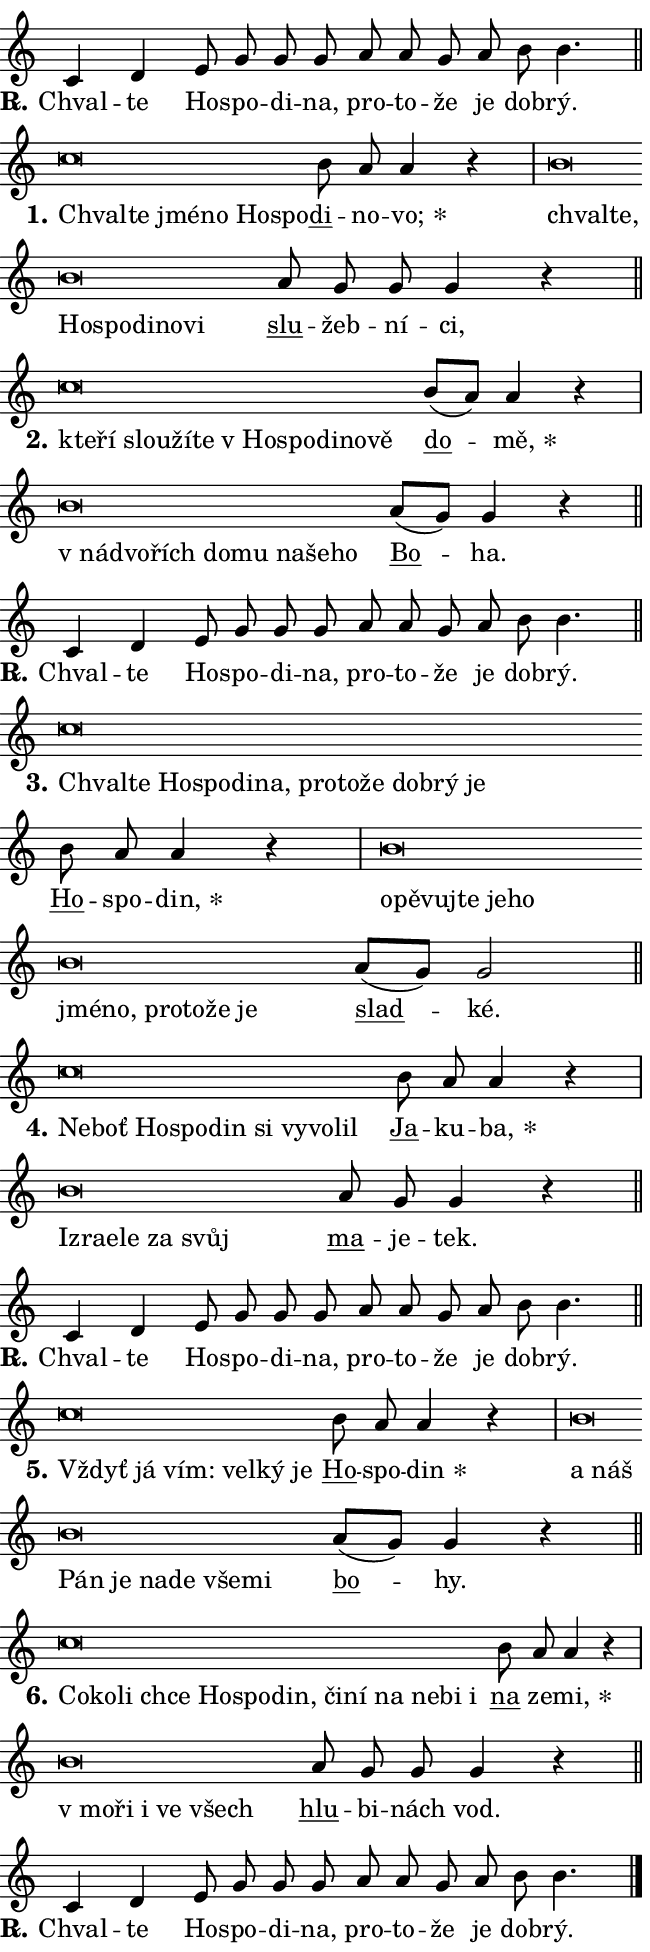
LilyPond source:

\version "2.24.0"
\header { tagline = "" }
\paper {
  indent = 0\cm
  top-margin = 0\cm
  right-margin = 0.13\cm % to fit lyric hyphens
  bottom-margin = 0\cm
  left-margin = 0\cm
  paper-width = 11\cm
  page-breaking = #ly:one-page-breaking
  system-system-spacing.basic-distance = #11
  score-system-spacing.basic-distance = #11
  ragged-last = ##f
}


%% Author: Thomas Morley
%% https://lists.gnu.org/archive/html/lilypond-user/2020-05/msg00002.html
#(define (line-position grob)
"Returns position of @var[grob} in current system:
   @code{'start}, if at first time-step
   @code{'end}, if at last time-step
   @code{'middle} otherwise
"
  (let* ((col (ly:item-get-column grob))
         (ln (ly:grob-object col 'left-neighbor))
         (rn (ly:grob-object col 'right-neighbor))
         (col-to-check-left (if (ly:grob? ln) ln col))
         (col-to-check-right (if (ly:grob? rn) rn col))
         (break-dir-left
           (and
             (ly:grob-property col-to-check-left 'non-musical #f)
             (ly:item-break-dir col-to-check-left)))
         (break-dir-right
           (and
             (ly:grob-property col-to-check-right 'non-musical #f)
             (ly:item-break-dir col-to-check-right))))
        (cond ((eqv? 1 break-dir-left) 'start)
              ((eqv? -1 break-dir-right) 'end)
              (else 'middle))))

#(define (tranparent-at-line-position vctor)
  (lambda (grob)
  "Relying on @code{line-position} select the relevant enry from @var{vctor}.
Used to determine transparency,"
    (case (line-position grob)
      ((end) (not (vector-ref vctor 0)))
      ((middle) (not (vector-ref vctor 1)))
      ((start) (not (vector-ref vctor 2))))))

noteHeadBreakVisibility =
#(define-music-function (break-visibility)(vector?)
"Makes @code{NoteHead}s transparent relying on @var{break-visibility}"
#{
  \override NoteHead.transparent =
    #(tranparent-at-line-position break-visibility)
#})

#(define delete-ledgers-for-transparent-note-heads
  (lambda (grob)
    "Reads whether a @code{NoteHead} is transparent.
If so this @code{NoteHead} is removed from @code{'note-heads} from
@var{grob}, which is supposed to be @code{LedgerLineSpanner}.
As a result ledgers are not printed for this @code{NoteHead}"
    (let* ((nhds-array (ly:grob-object grob 'note-heads))
           (nhds-list
             (if (ly:grob-array? nhds-array)
                 (ly:grob-array->list nhds-array)
                 '()))
           ;; Relies on the transparent-property being done before
           ;; Staff.LedgerLineSpanner.after-line-breaking is executed.
           ;; This is fragile ...
           (to-keep
             (remove
               (lambda (nhd)
                 (ly:grob-property nhd 'transparent #f))
               nhds-list)))
      ;; TODO find a better method to iterate over grob-arrays, similiar
      ;; to filter/remove etc for lists
      ;; For now rebuilt from scratch
      (set! (ly:grob-object grob 'note-heads)  '())
      (for-each
        (lambda (nhd)
          (ly:pointer-group-interface::add-grob grob 'note-heads nhd))
        to-keep))))

squashNotes = {
  \override NoteHead.X-extent = #'(-0.2 . 0.2)
  \override NoteHead.Y-extent = #'(-0.75 . 0)
  \override NoteHead.stencil =
    #(lambda (grob)
       (let ((pos (ly:grob-property grob 'staff-position)))
         (begin
           (if (< pos -7) (display "ERROR: Lower brevis then expected\n") (display ""))
           (if (<= pos -6) ly:text-interface::print ly:note-head::print))))
}
unSquashNotes = {
  \revert NoteHead.X-extent
  \revert NoteHead.Y-extent
  \revert NoteHead.stencil
}

hideNotes = \noteHeadBreakVisibility #begin-of-line-visible
unHideNotes = \noteHeadBreakVisibility #all-visible

% work-around for resetting accidentals
% https://lilypond.org/doc/v2.23/Documentation/notation/displaying-rhythms#unmetered-music
cadenzaMeasure = {
  \cadenzaOff
  \partial 1024 s1024
  \cadenzaOn
}

#(define-markup-command (accent layout props text) (markup?)
  "Underline accented syllable"
  (interpret-markup layout props
    #{\markup \override #'(offset . 4.3) \underline { #text }#}))

responsum = \markup \concat {
  "R" \hspace #-1.05 \path #0.1 #'((moveto 0 0.07) (lineto 0.9 0.8)) \hspace #0.05 "."
}

spaceSize = #0.6828661417322834 % exact space size for TeX Gyre Schola

\layout {
  \context {
    \Staff
    \remove "Time_signature_engraver"
    \override LedgerLineSpanner.after-line-breaking = #delete-ledgers-for-transparent-note-heads
  }
  \context {
    \Lyrics {
      \override LyricSpace.minimum-distance = \spaceSize
      \override LyricText.font-name = #"TeX Gyre Schola"
      \override LyricText.font-size = 1
      \override StanzaNumber.font-name = #"TeX Gyre Schola Bold"
      \override StanzaNumber.font-size = 1
    }
  }
  \context {
    \Score 
    \override NoteHead.text =
      #(lambda (grob) 
        (let ((pos (ly:grob-property grob 'staff-position)))
          #{\markup {
            \combine
              \halign #-0.55 \raise #(if (= pos -6) 0 0.5) \override #'(thickness . 2) \draw-line #'(3.2 . 0)
              \musicglyph "noteheads.sM1"
          }#}))
  }
}

% magnetic-lyrics.ily
%
%   written by
%     Jean Abou Samra <jean@abou-samra.fr>
%     Werner Lemberg <wl@gnu.org>
%
%   adapted by
%     Jiri Hon <jiri.hon@gmail.com>
%
% Version 2022-Apr-15

% https://www.mail-archive.com/lilypond-user@gnu.org/msg149350.html

#(define (Left_hyphen_pointer_engraver context)
   "Collect syllable-hyphen-syllable occurrences in lyrics and store
them in properties.  This engraver only looks to the left.  For
example, if the lyrics input is @code{foo -- bar}, it does the
following.

@itemize @bullet
@item
Set the @code{text} property of the @code{LyricHyphen} grob between
@q{foo} and @q{bar} to @code{foo}.

@item
Set the @code{left-hyphen} property of the @code{LyricText} grob with
text @q{foo} to the @code{LyricHyphen} grob between @q{foo} and
@q{bar}.
@end itemize

Use this auxiliary engraver in combination with the
@code{lyric-@/text::@/apply-@/magnetic-@/offset!} hook."
   (let ((hyphen #f)
         (text #f))
     (make-engraver
      (acknowledgers
       ((lyric-syllable-interface engraver grob source-engraver)
        (set! text grob)))
      (end-acknowledgers
       ((lyric-hyphen-interface engraver grob source-engraver)
        ;(when (not (grob::has-interface grob 'lyric-space-interface))
          (set! hyphen grob)));)
      ((stop-translation-timestep engraver)
       (when (and text hyphen)
         (ly:grob-set-object! text 'left-hyphen hyphen))
       (set! text #f)
       (set! hyphen #f)))))

#(define (lyric-text::apply-magnetic-offset! grob)
   "If the space between two syllables is less than the value in
property @code{LyricText@/.details@/.squash-threshold}, move the right
syllable to the left so that it gets concatenated with the left
syllable.

Use this function as a hook for
@code{LyricText@/.after-@/line-@/breaking} if the
@code{Left_@/hyphen_@/pointer_@/engraver} is active."
   (let ((hyphen (ly:grob-object grob 'left-hyphen #f)))
     (when hyphen
       (let ((left-text (ly:spanner-bound hyphen LEFT)))
         (when (grob::has-interface left-text 'lyric-syllable-interface)
           (let* ((common (ly:grob-common-refpoint grob left-text X))
                  (this-x-ext (ly:grob-extent grob common X))
                  (left-x-ext
                   (begin
                     ;; Trigger magnetism for left-text.
                     (ly:grob-property left-text 'after-line-breaking)
                     (ly:grob-extent left-text common X)))
                  ;; `delta` is the gap width between two syllables.
                  (delta (- (interval-start this-x-ext)
                            (interval-end left-x-ext)))
                  (details (ly:grob-property grob 'details))
                  (threshold (assoc-get 'squash-threshold details 0.2)))
             (when (< delta threshold)
               (let* (;; We have to manipulate the input text so that
                      ;; ligatures crossing syllable boundaries are not
                      ;; disabled.  For languages based on the Latin
                      ;; script this is essentially a beautification.
                      ;; However, for non-Western scripts it can be a
                      ;; necessity.
                      (lt (ly:grob-property left-text 'text))
                      (rt (ly:grob-property grob 'text))
                      (is-space (grob::has-interface hyphen 'lyric-space-interface))
                      (space (if is-space " " ""))
                      (extra-delta (if is-space spaceSize 0))
                      ;; Append new syllable.
                      (ltrt-space (if (and (string? lt) (string? rt))
                                (string-append lt space rt)
                                (make-concat-markup (list lt space rt))))
                      ;; Right-align `ltrt` to the right side.
                      (ltrt-space-markup (grob-interpret-markup
                               grob
                               (make-translate-markup
                                (cons (interval-length this-x-ext) 0)
                                (make-right-align-markup ltrt-space)))))
                 (begin
                   ;; Don't print `left-text`.
                   (ly:grob-set-property! left-text 'stencil #f)
                   ;; Set text and stencil (which holds all collected
                   ;; syllables so far) and shift it to the left.
                   (ly:grob-set-property! grob 'text ltrt-space)
                   (ly:grob-set-property! grob 'stencil ltrt-space-markup)
                   (ly:grob-translate-axis! grob (- (- delta extra-delta)) X))))))))))


#(define (lyric-hyphen::displace-bounds-first grob)
   ;; Make very sure this callback isn't triggered too early.
   (let ((left (ly:spanner-bound grob LEFT))
         (right (ly:spanner-bound grob RIGHT)))
     (ly:grob-property left 'after-line-breaking)
     (ly:grob-property right 'after-line-breaking)
     (ly:lyric-hyphen::print grob)))

squashThreshold = #0.4

\layout {
  \context {
    \Lyrics
    \consists #Left_hyphen_pointer_engraver
    \override LyricText.after-line-breaking =
      #lyric-text::apply-magnetic-offset!
    \override LyricHyphen.stencil = #lyric-hyphen::displace-bounds-first
    \override LyricText.details.squash-threshold = \squashThreshold
    \override LyricHyphen.minimum-distance = 0
    \override LyricHyphen.minimum-length = \squashThreshold
  }
}

squashText = \override LyricText.details.squash-threshold = 9999
unSquashText = \override LyricText.details.squash-threshold = \squashThreshold

leftText = \override LyricText.self-alignment-X = #LEFT
unLeftText = \revert LyricText.self-alignment-X

starOffset = #(lambda (grob) 
                (let ((x_offset (ly:self-alignment-interface::aligned-on-x-parent grob)))
                  (if (= x_offset 0) 0 (+ x_offset 1.2))))

star = #(define-music-function (syllable)(string?)
"Append star separator at the end of a syllable"
#{
  \once \override LyricText.X-offset = #starOffset
  \lyricmode { \markup {
    #syllable
    \override #'((font-name . "TeX Gyre Schola Bold")) \hspace #0.2 \lower #0.65 \larger "*"
  } }
#})

starAccent = #(define-music-function (syllable)(string?)
"Append star separator at the end of a syllable and make accent"
#{
  \once \override LyricText.X-offset = #starOffset
  \lyricmode { \markup {
    \accent #syllable
    \override #'((font-name . "TeX Gyre Schola Bold")) \hspace #0.2 \lower #0.65 \larger "*"
  } }
#})

breath = #(define-music-function (syllable)(string?)
"Append breathing indicator at the end of a syllable"
#{
  \lyricmode { \markup { #syllable "+" } }
#})

optionalBreath = #(define-music-function (syllable)(string?)
"Append optional breathing indicator at the end of a syllable"
#{
  \lyricmode { \markup { #syllable "(+)" } }
#})


\score {
    <<
        \new Voice = "melody" { \cadenzaOn \key c \major \relative { c'4 d e8 g g g \bar "" a a g a b b4. \cadenzaMeasure \bar "||" \break } }
        \new Lyrics \lyricsto "melody" { \lyricmode { \set stanza = \responsum
Chval -- te Ho -- spo -- di -- na, pro -- to -- že je dob -- rý. } }
    >>
    \layout {}
}

\score {
    <<
        \new Voice = "melody" { \cadenzaOn \key c \major \relative { \squashNotes c''\breve*1/16 \hideNotes \breve*1/16 \bar "" \breve*1/16 \bar "" \breve*1/16 \bar "" \breve*1/16 \breve*1/16 \bar "" \unHideNotes \unSquashNotes \bar "" b8 a a4 r \cadenzaMeasure \bar "|" \squashNotes b\breve*1/16 \hideNotes \breve*1/16 \bar "" \breve*1/16 \bar "" \breve*1/16 \bar "" \breve*1/16 \bar "" \breve*1/16 \breve*1/16 \bar "" \unHideNotes \unSquashNotes \bar "" a8 g g g4 r \cadenzaMeasure \bar "||" \break } }
        \new Lyrics \lyricsto "melody" { \lyricmode { \set stanza = "1."
\leftText Chval -- \squashText te jmé -- no Ho -- spo -- \unLeftText \unSquashText \markup \accent di -- no -- \star vo; \leftText chval -- \squashText te, Ho -- spo -- di -- no -- vi \unLeftText \unSquashText \markup \accent slu -- žeb -- ní -- ci, } }
    >>
    \layout {}
}

\score {
    <<
        \new Voice = "melody" { \cadenzaOn \key c \major \relative { \squashNotes c''\breve*1/16 \hideNotes \breve*1/16 \bar "" \breve*1/16 \bar "" \breve*1/16 \bar "" \breve*1/16 \bar "" \breve*1/16 \bar "" \breve*1/16 \bar "" \breve*1/16 \bar "" \breve*1/16 \breve*1/16 \bar "" \unHideNotes \unSquashNotes \bar "" b8[( a)] a4 r \cadenzaMeasure \bar "|" \squashNotes b\breve*1/16 \hideNotes \breve*1/16 \bar "" \breve*1/16 \bar "" \breve*1/16 \bar "" \breve*1/16 \bar "" \breve*1/16 \bar "" \breve*1/16 \breve*1/16 \bar "" \unHideNotes \unSquashNotes \bar "" a8[( g)] g4 r \cadenzaMeasure \bar "||" \break } }
        \new Lyrics \lyricsto "melody" { \lyricmode { \set stanza = "2."
\leftText kte -- \squashText ří slou -- ží -- te "v Ho" -- spo -- di -- no -- vě \unLeftText \unSquashText \markup \accent do -- \star mě, \leftText "v ná" -- \squashText dvo -- řích do -- mu na -- še -- ho \unLeftText \unSquashText \markup \accent Bo -- ha. } }
    >>
    \layout {}
}

\score {
    <<
        \new Voice = "melody" { \cadenzaOn \key c \major \relative { c'4 d e8 g g g \bar "" a a g a b b4. \cadenzaMeasure \bar "||" \break } }
        \new Lyrics \lyricsto "melody" { \lyricmode { \set stanza = \responsum
Chval -- te Ho -- spo -- di -- na, pro -- to -- že je dob -- rý. } }
    >>
    \layout {}
}

\score {
    <<
        \new Voice = "melody" { \cadenzaOn \key c \major \relative { \squashNotes c''\breve*1/16 \hideNotes \breve*1/16 \bar "" \breve*1/16 \bar "" \breve*1/16 \bar "" \breve*1/16 \bar "" \breve*1/16 \bar "" \breve*1/16 \bar "" \breve*1/16 \bar "" \breve*1/16 \bar "" \breve*1/16 \bar "" \breve*1/16 \breve*1/16 \bar "" \unHideNotes \unSquashNotes \bar "" b8 a a4 r \cadenzaMeasure \bar "|" \squashNotes b\breve*1/16 \hideNotes \breve*1/16 \bar "" \breve*1/16 \bar "" \breve*1/16 \bar "" \breve*1/16 \bar "" \breve*1/16 \bar "" \breve*1/16 \bar "" \breve*1/16 \bar "" \breve*1/16 \bar "" \breve*1/16 \bar "" \breve*1/16 \breve*1/16 \bar "" \unHideNotes \unSquashNotes \bar "" a8[( g)] g2 \cadenzaMeasure \bar "||" \break } }
        \new Lyrics \lyricsto "melody" { \lyricmode { \set stanza = "3."
\leftText Chval -- \squashText te Ho -- spo -- di -- na, pro -- to -- že dob -- rý je \unLeftText \unSquashText \markup \accent Ho -- spo -- \star din, \leftText o -- \squashText pě -- vuj -- te je -- ho jmé -- no, pro -- to -- že je \unLeftText \unSquashText \markup \accent slad -- ké. } }
    >>
    \layout {}
}

\score {
    <<
        \new Voice = "melody" { \cadenzaOn \key c \major \relative { \squashNotes c''\breve*1/16 \hideNotes \breve*1/16 \bar "" \breve*1/16 \bar "" \breve*1/16 \bar "" \breve*1/16 \bar "" \breve*1/16 \bar "" \breve*1/16 \bar "" \breve*1/16 \breve*1/16 \bar "" \unHideNotes \unSquashNotes \bar "" b8 a a4 r \cadenzaMeasure \bar "|" \squashNotes b\breve*1/16 \hideNotes \breve*1/16 \bar "" \breve*1/16 \bar "" \breve*1/16 \bar "" \breve*1/16 \breve*1/16 \bar "" \unHideNotes \unSquashNotes \bar "" a8 g g4 r \cadenzaMeasure \bar "||" \break } }
        \new Lyrics \lyricsto "melody" { \lyricmode { \set stanza = "4."
\leftText Ne -- \squashText boť Ho -- spo -- din si vy -- vo -- lil \unLeftText \unSquashText \markup \accent Ja -- ku -- \star ba, \leftText Iz -- \squashText ra -- e -- le za svůj \unLeftText \unSquashText \markup \accent ma -- je -- tek. } }
    >>
    \layout {}
}

\score {
    <<
        \new Voice = "melody" { \cadenzaOn \key c \major \relative { c'4 d e8 g g g \bar "" a a g a b b4. \cadenzaMeasure \bar "||" \break } }
        \new Lyrics \lyricsto "melody" { \lyricmode { \set stanza = \responsum
Chval -- te Ho -- spo -- di -- na, pro -- to -- že je dob -- rý. } }
    >>
    \layout {}
}

\score {
    <<
        \new Voice = "melody" { \cadenzaOn \key c \major \relative { \squashNotes c''\breve*1/16 \hideNotes \breve*1/16 \bar "" \breve*1/16 \bar "" \breve*1/16 \bar "" \breve*1/16 \breve*1/16 \bar "" \unHideNotes \unSquashNotes \bar "" b8 a a4 r \cadenzaMeasure \bar "|" \squashNotes b\breve*1/16 \hideNotes \breve*1/16 \bar "" \breve*1/16 \bar "" \breve*1/16 \bar "" \breve*1/16 \bar "" \breve*1/16 \bar "" \breve*1/16 \breve*1/16 \bar "" \unHideNotes \unSquashNotes \bar "" a8[( g)] g4 r \cadenzaMeasure \bar "||" \break } }
        \new Lyrics \lyricsto "melody" { \lyricmode { \set stanza = "5."
\leftText Vždyť \squashText já vím: vel -- ký je \unLeftText \unSquashText \markup \accent Ho -- spo -- \star din \leftText a \squashText náš Pán je na -- de vše -- mi \unLeftText \unSquashText \markup \accent bo -- hy. } }
    >>
    \layout {}
}

\score {
    <<
        \new Voice = "melody" { \cadenzaOn \key c \major \relative { \squashNotes c''\breve*1/16 \hideNotes \breve*1/16 \bar "" \breve*1/16 \bar "" \breve*1/16 \bar "" \breve*1/16 \bar "" \breve*1/16 \bar "" \breve*1/16 \bar "" \breve*1/16 \bar "" \breve*1/16 \bar "" \breve*1/16 \bar "" \breve*1/16 \bar "" \breve*1/16 \breve*1/16 \bar "" \unHideNotes \unSquashNotes \bar "" b8 a a4 r \cadenzaMeasure \bar "|" \squashNotes b\breve*1/16 \hideNotes \breve*1/16 \bar "" \breve*1/16 \bar "" \breve*1/16 \breve*1/16 \bar "" \unHideNotes \unSquashNotes \bar "" a8 g g g4 r \cadenzaMeasure \bar "||" \break } }
        \new Lyrics \lyricsto "melody" { \lyricmode { \set stanza = "6."
\leftText Co -- \squashText ko -- li chce Ho -- spo -- din, či -- ní na ne -- bi i \unLeftText \unSquashText \markup \accent na ze -- \star mi, \leftText "v mo" -- \squashText ři i ve všech \unLeftText \unSquashText \markup \accent hlu -- bi -- nách vod. } }
    >>
    \layout {}
}

\score {
    <<
        \new Voice = "melody" { \cadenzaOn \key c \major \relative { c'4 d e8 g g g \bar "" a a g a b b4. \cadenzaMeasure \bar "||" \break } \bar "|." }
        \new Lyrics \lyricsto "melody" { \lyricmode { \set stanza = \responsum
Chval -- te Ho -- spo -- di -- na, pro -- to -- že je dob -- rý. } }
    >>
    \layout {}
}
